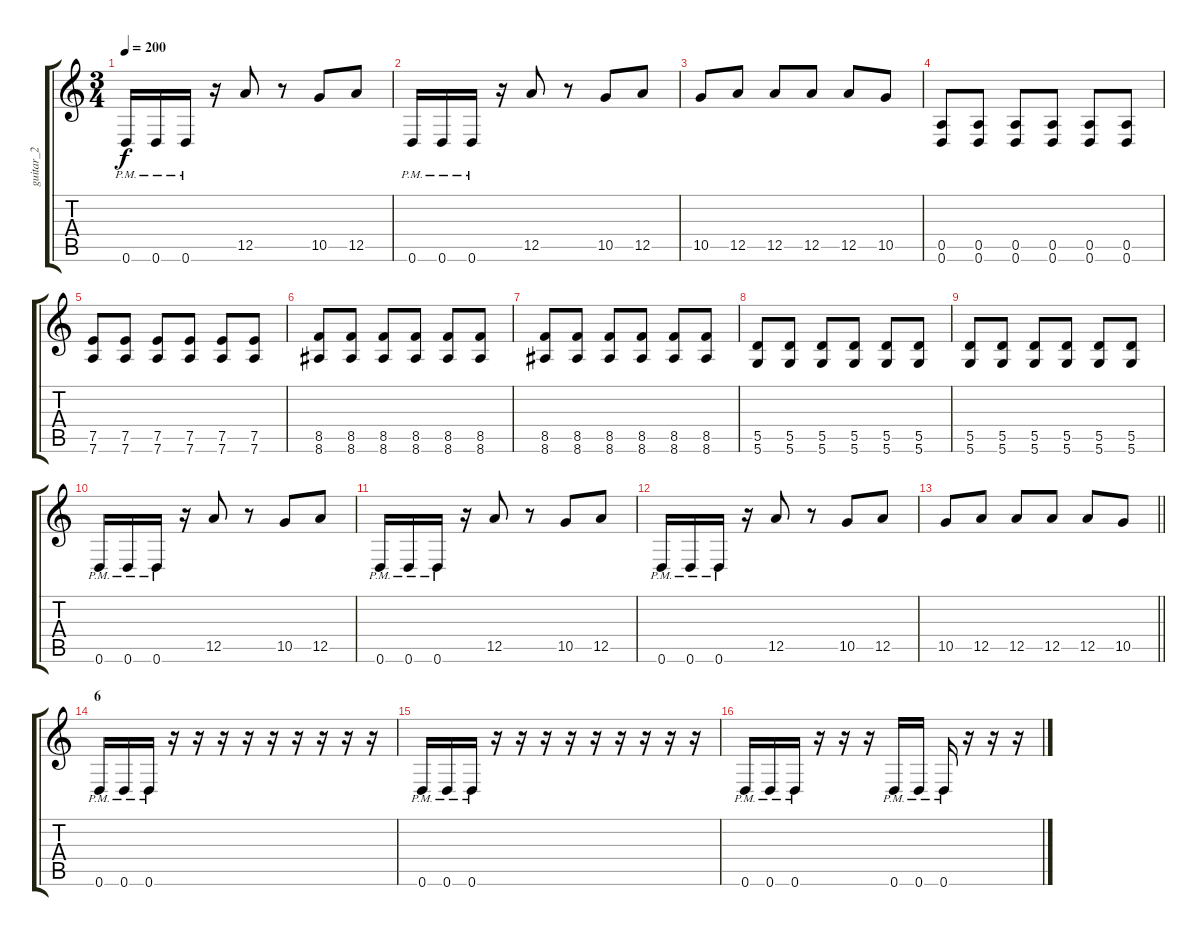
\track ("guitar_2" "guitar_2") {instrument distortionguitar}
\staff {score tabs}
\tuning (E4 B3 G3 D3 A2 D2) {hide}
\ts (3 4)
\tempo 200
\clef g2
\ks c
0.6{pm}.16{dy f} 0.6{pm}.16 0.6{pm}.16 r.16 12.5.8 r.8 10.5.8 12.5.8 |
0.6{pm}.16 0.6{pm}.16 0.6{pm}.16 r.16 12.5.8 r.8 10.5.8 12.5.8 |
10.5.8 12.5.8 12.5.8 12.5.8 12.5.8 10.5.8 |
(0.5 0.6).8 (0.5 0.6).8 (0.5 0.6).8 (0.5 0.6).8 (0.5 0.6).8 (0.5 0.6).8 |
(7.5 7.6).8 (7.5 7.6).8 (7.5 7.6).8 (7.5 7.6).8 (7.5 7.6).8 (7.5 7.6).8 |
(8.5 8.6).8 (8.5 8.6).8 (8.5 8.6).8 (8.5 8.6).8 (8.5 8.6).8 (8.5 8.6).8 |
(8.5 8.6).8 (8.5 8.6).8 (8.5 8.6).8 (8.5 8.6).8 (8.5 8.6).8 (8.5 8.6).8 |
(5.5 5.6).8 (5.5 5.6).8 (5.5 5.6).8 (5.5 5.6).8 (5.5 5.6).8 (5.5 5.6).8 |
(5.5 5.6).8 (5.5 5.6).8 (5.5 5.6).8 (5.5 5.6).8 (5.5 5.6).8 (5.5 5.6).8 |
0.6{pm}.16 0.6{pm}.16 0.6{pm}.16 r.16 12.5.8 r.8 10.5.8 12.5.8 |
0.6{pm}.16 0.6{pm}.16 0.6{pm}.16 r.16 12.5.8 r.8 10.5.8 12.5.8 |
0.6{pm}.16 0.6{pm}.16 0.6{pm}.16 r.16 12.5.8 r.8 10.5.8 12.5.8 |
\barLineRight lightlight
10.5.8 12.5.8 12.5.8 12.5.8 12.5.8 10.5.8 |
\section ("" "6")
0.6{pm}.16 0.6{pm}.16 0.6{pm}.16 r.16 r.16 r.16 r.16 r.16 r.16 r.16 r.16 r.16 |
0.6{pm}.16 0.6{pm}.16 0.6{pm}.16 r.16 r.16 r.16 r.16 r.16 r.16 r.16 r.16 r.16 |
0.6{pm}.16 0.6{pm}.16 0.6{pm}.16 r.16 r.16 r.16 0.6{pm}.16 0.6{pm}.16 0.6{pm}.16 r.16 r.16 r.16
